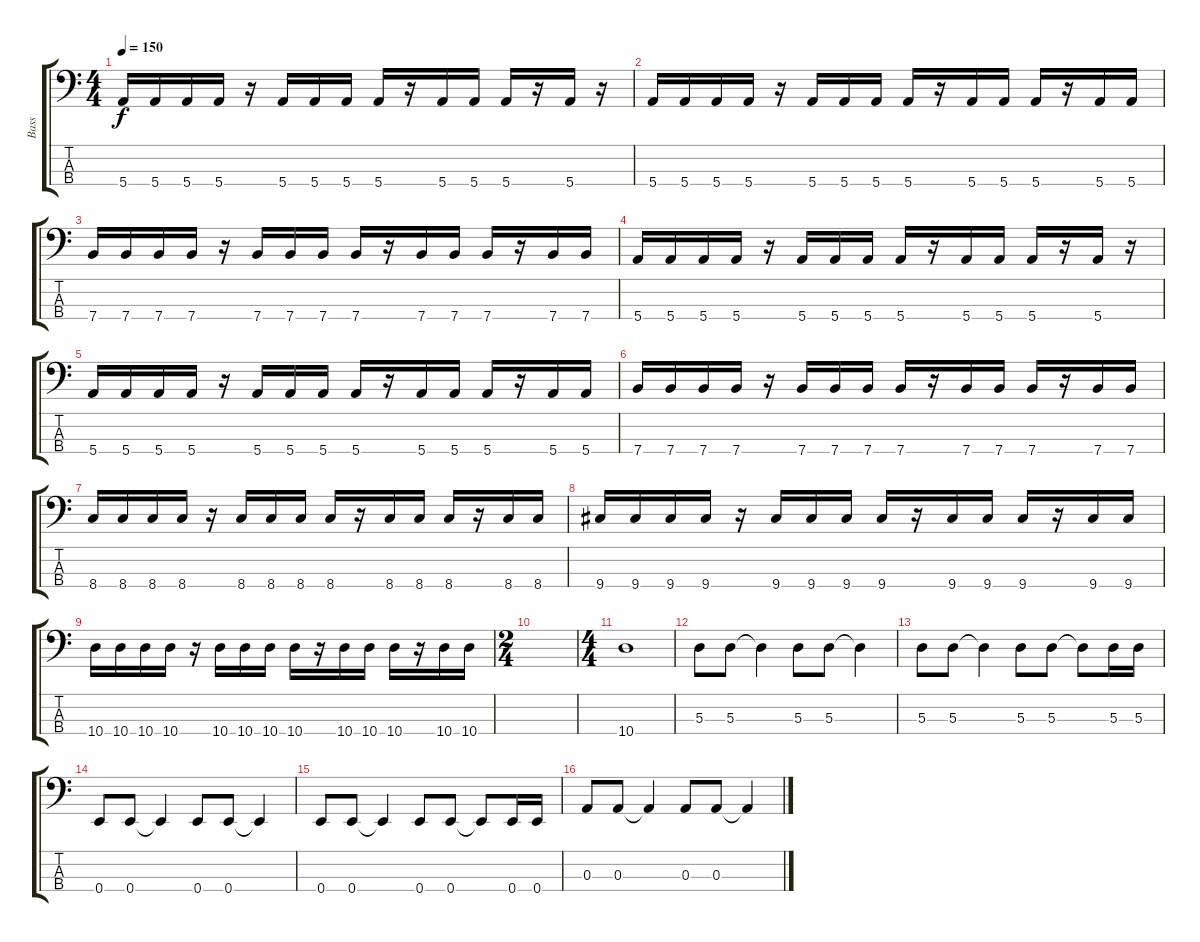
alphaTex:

\track ("Bass" "Bass") {instrument electricbassfinger}
\staff {score tabs}
\tuning (G2 D2 A1 E1) {hide}
\ts (4 4)
\tempo 150
\clef f4
\ks c
5.4.16{dy f instrument electricbassfinger} 5.4.16 5.4.16 5.4.16 r.16 5.4.16 5.4.16 5.4.16 5.4.16 r.16 5.4.16 5.4.16 5.4.16 r.16 5.4.16 r.16 |
5.4.16 5.4.16 5.4.16 5.4.16 r.16 5.4.16 5.4.16 5.4.16 5.4.16 r.16 5.4.16 5.4.16 5.4.16 r.16 5.4.16 5.4.16 |
7.4.16 7.4.16 7.4.16 7.4.16 r.16 7.4.16 7.4.16 7.4.16 7.4.16 r.16 7.4.16 7.4.16 7.4.16 r.16 7.4.16 7.4.16 |
5.4.16 5.4.16 5.4.16 5.4.16 r.16 5.4.16 5.4.16 5.4.16 5.4.16 r.16 5.4.16 5.4.16 5.4.16 r.16 5.4.16 r.16 |
5.4.16 5.4.16 5.4.16 5.4.16 r.16 5.4.16 5.4.16 5.4.16 5.4.16 r.16 5.4.16 5.4.16 5.4.16 r.16 5.4.16 5.4.16 |
7.4.16 7.4.16 7.4.16 7.4.16 r.16 7.4.16 7.4.16 7.4.16 7.4.16 r.16 7.4.16 7.4.16 7.4.16 r.16 7.4.16 7.4.16 |
8.4.16 8.4.16 8.4.16 8.4.16 r.16 8.4.16 8.4.16 8.4.16 8.4.16 r.16 8.4.16 8.4.16 8.4.16 r.16 8.4.16 8.4.16 |
9.4.16 9.4.16 9.4.16 9.4.16 r.16 9.4.16 9.4.16 9.4.16 9.4.16 r.16 9.4.16 9.4.16 9.4.16 r.16 9.4.16 9.4.16 |
10.4.16 10.4.16 10.4.16 10.4.16 r.16 10.4.16 10.4.16 10.4.16 10.4.16 r.16 10.4.16 10.4.16 10.4.16 r.16 10.4.16 10.4.16 |
\ts (2 4)
|
\ts (4 4)
10.4.1 |
5.3.8 5.3.8 5.3{t}.4 5.3.8 5.3.8 5.3{t}.4 |
5.3.8 5.3.8 5.3{t}.4 5.3.8 5.3.8 5.3{t}.8 5.3.16 5.3.16 |
0.4.8 0.4.8 0.4{t}.4 0.4.8 0.4.8 0.4{t}.4 |
0.4.8 0.4.8 0.4{t}.4 0.4.8 0.4.8 0.4{t}.8 0.4.16 0.4.16 |
0.3.8 0.3.8 0.3{t}.4 0.3.8 0.3.8 0.3{t}.4
